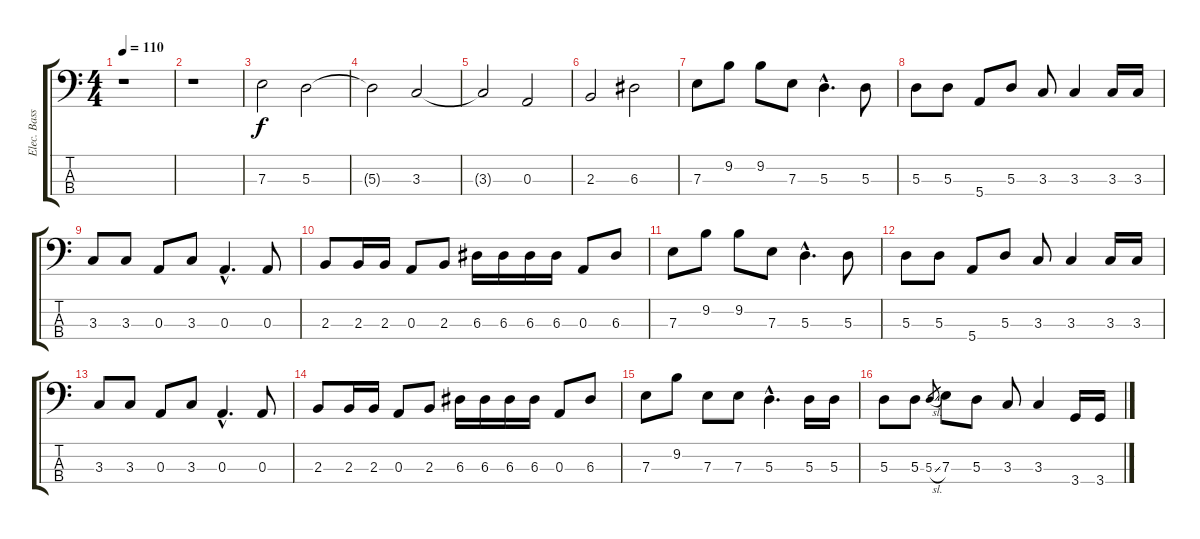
\track ("Elec. Bass" "Elec. Bass") {instrument electricbasspick}
\staff {score tabs}
\tuning (G2 D2 A1 E1) {hide}
\ts (4 4)
\tempo 110
\clef f4
\ks c
r.1{dy f} |
r.1 |
7.3.2 5.3.2 |
5.3{t}.2 3.3.2 |
3.3{t}.2 0.3.2 |
2.3.2 6.3.2 |
7.3.8 9.2.8 9.2.8 7.3.8 5.3{hac}.4{d} 5.3.8 |
5.3.8 5.3.8 5.4.8 5.3.8 3.3.8 3.3.4 3.3.16 3.3.16 |
3.3.8 3.3.8 0.3.8 3.3.8 0.3{hac}.4{d} 0.3.8 |
2.3.8 2.3.16 2.3.16 0.3.8 2.3.8 6.3.16 6.3.16 6.3.16 6.3.16 0.3.8 6.3.8 |
7.3.8 9.2.8 9.2.8 7.3.8 5.3{hac}.4{d} 5.3.8 |
5.3.8 5.3.8 5.4.8 5.3.8 3.3.8 3.3.4 3.3.16 3.3.16 |
3.3.8 3.3.8 0.3.8 3.3.8 0.3{hac}.4{d} 0.3.8 |
2.3.8 2.3.16 2.3.16 0.3.8 2.3.8 6.3.16 6.3.16 6.3.16 6.3.16 0.3.8 6.3.8 |
7.3.8 9.2.8 7.3.8 7.3.8 5.3{hac}.4{d} 5.3.16 5.3.16 |
5.3.8 5.3.8 5.3{sl}.8{gr} 7.3.8 5.3.8 3.3.8 3.3.4 3.4.16 3.4.16
